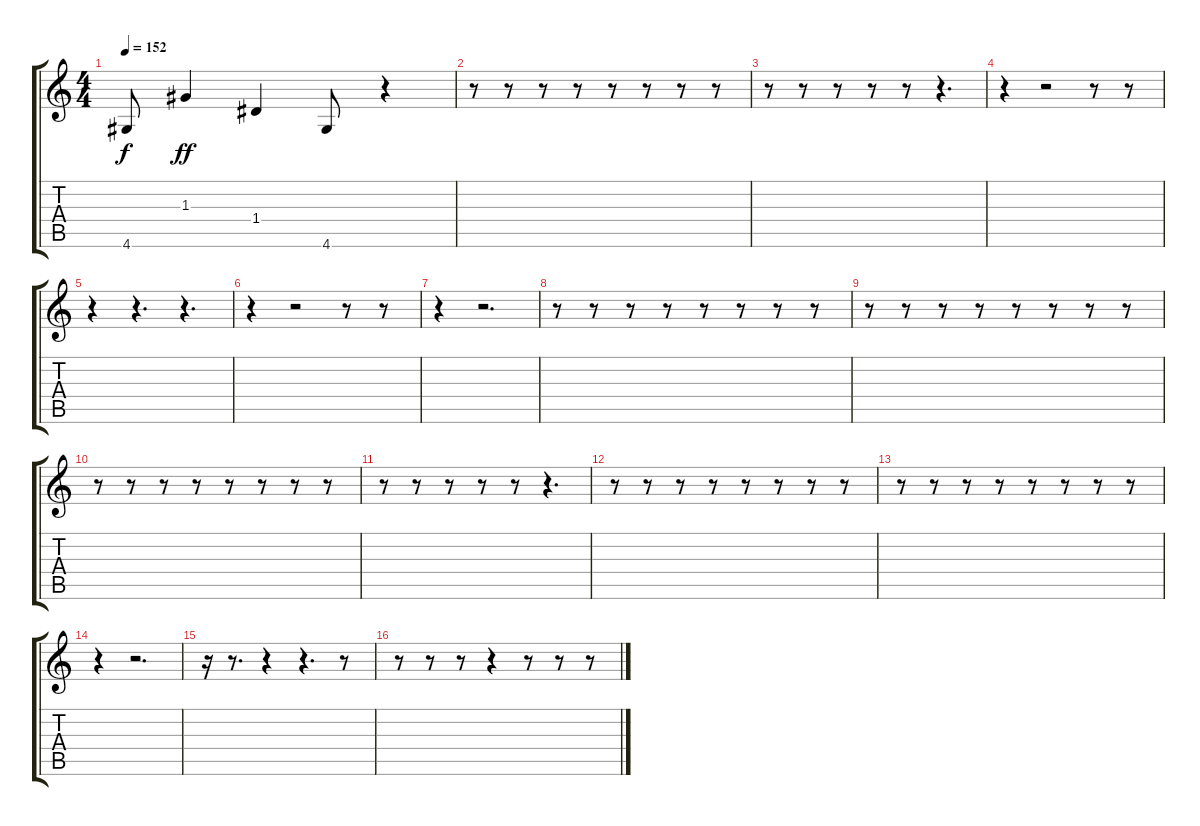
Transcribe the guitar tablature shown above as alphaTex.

\track "" {instrument slapbass2}
\staff {score tabs}
\tuning (E4 B3 G3 D3 A2 E2) {hide}
\ts (4 4)
\tempo 152
\clef g2
\ks c
4.6{t}.8{dy f} 1.3.4{dy ff} 1.4.4 4.6.8 r.4 |
r.8 r.8 r.8 r.8 r.8 r.8 r.8 r.8 |
r.8 r.8 r.8 r.8 r.8 r.4{d} |
r.4 r.2 r.8 r.8 |
r.4 r.4{d} r.4{d} |
r.4 r.2 r.8 r.8 |
r.4 r.2{d} |
r.8 r.8 r.8 r.8 r.8 r.8 r.8 r.8 |
r.8 r.8 r.8 r.8 r.8 r.8 r.8 r.8 |
r.8 r.8 r.8 r.8 r.8 r.8 r.8 r.8 |
r.8 r.8 r.8 r.8 r.8 r.4{d} |
r.8 r.8 r.8 r.8 r.8 r.8 r.8 r.8 |
r.8 r.8 r.8 r.8 r.8 r.8 r.8 r.8 |
r.4 r.2{d} |
r.16 r.8{d} r.4 r.4{d} r.8 |
r.8 r.8 r.8 r.4 r.8 r.8 r.8
